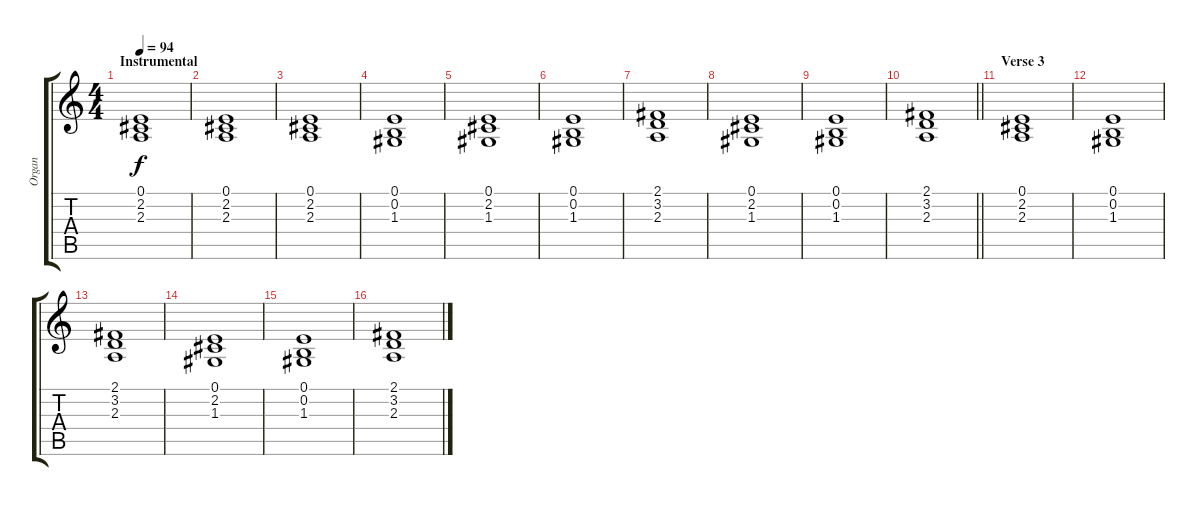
\track ("Organ" "Organ") {instrument percussiveorgan}
\staff {score tabs}
\tuning (E4 B3 G3 D3 A2 E2) {hide}
\ts (4 4)
\section ("" "Instrumental")
\tempo 94
\clef g2
\ks c
(0.1 2.2 2.3).1{dy f} |
(0.1 2.2 2.3).1 |
(0.1 2.2 2.3).1 |
(0.1 0.2 1.3).1 |
(0.1 2.2 1.3).1 |
(0.1 0.2 1.3).1 |
(2.1 3.2 2.3).1 |
(0.1 2.2 1.3).1 |
(0.1 0.2 1.3).1 |
\barLineRight lightlight
(2.1 3.2 2.3).1 |
\section ("" "Verse 3")
(0.1 2.2 2.3).1 |
(0.1 0.2 1.3).1 |
(2.1 3.2 2.3).1 |
(0.1 2.2 1.3).1 |
(0.1 0.2 1.3).1 |
(2.1 3.2 2.3).1
